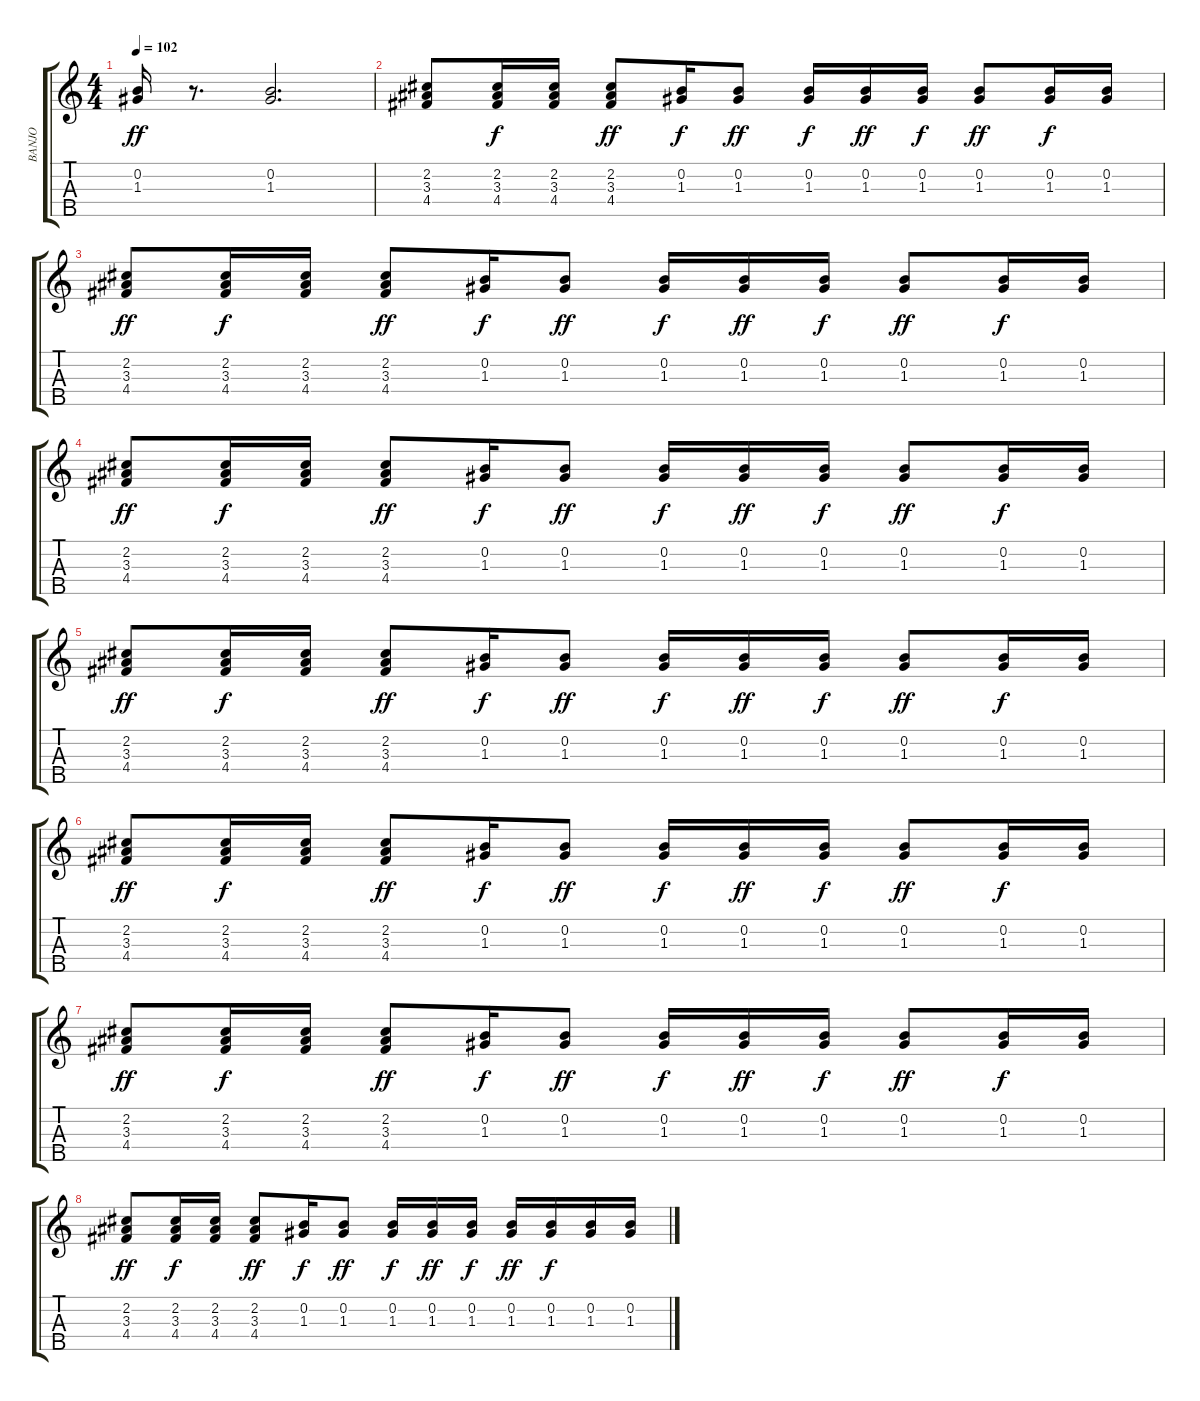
\track ("BANJO" "BANJO") {instrument banjo}
\staff {score tabs}
\tuning (D4 B3 G3 D3 G4) {hide}
\displaytranspose 12
\ts (4 4)
\tempo 102
\clef g2
\ks c
(0.2 1.3).16{dy ff} r.8{d} (0.2 1.3).2{d} |
(2.2 3.3 4.4).8 (2.2 3.3 4.4).16{dy f} (2.2 3.3 4.4).16 (2.2 3.3 4.4).8{dy ff} (0.2 1.3).16{dy f} (0.2 1.3).8{dy ff} (0.2 1.3).16{dy f} (0.2 1.3).16{dy ff} (0.2 1.3).16{dy f} (0.2 1.3).8{dy ff} (0.2 1.3).16{dy f} (0.2 1.3).16 |
(2.2 3.3 4.4).8{dy ff} (2.2 3.3 4.4).16{dy f} (2.2 3.3 4.4).16 (2.2 3.3 4.4).8{dy ff} (0.2 1.3).16{dy f} (0.2 1.3).8{dy ff} (0.2 1.3).16{dy f} (0.2 1.3).16{dy ff} (0.2 1.3).16{dy f} (0.2 1.3).8{dy ff} (0.2 1.3).16{dy f} (0.2 1.3).16 |
(2.2 3.3 4.4).8{dy ff} (2.2 3.3 4.4).16{dy f} (2.2 3.3 4.4).16 (2.2 3.3 4.4).8{dy ff} (0.2 1.3).16{dy f} (0.2 1.3).8{dy ff} (0.2 1.3).16{dy f} (0.2 1.3).16{dy ff} (0.2 1.3).16{dy f} (0.2 1.3).8{dy ff} (0.2 1.3).16{dy f} (0.2 1.3).16 |
(2.2 3.3 4.4).8{dy ff} (2.2 3.3 4.4).16{dy f} (2.2 3.3 4.4).16 (2.2 3.3 4.4).8{dy ff} (0.2 1.3).16{dy f} (0.2 1.3).8{dy ff} (0.2 1.3).16{dy f} (0.2 1.3).16{dy ff} (0.2 1.3).16{dy f} (0.2 1.3).8{dy ff} (0.2 1.3).16{dy f} (0.2 1.3).16 |
(2.2 3.3 4.4).8{dy ff} (2.2 3.3 4.4).16{dy f} (2.2 3.3 4.4).16 (2.2 3.3 4.4).8{dy ff} (0.2 1.3).16{dy f} (0.2 1.3).8{dy ff} (0.2 1.3).16{dy f} (0.2 1.3).16{dy ff} (0.2 1.3).16{dy f} (0.2 1.3).8{dy ff} (0.2 1.3).16{dy f} (0.2 1.3).16 |
(2.2 3.3 4.4).8{dy ff} (2.2 3.3 4.4).16{dy f} (2.2 3.3 4.4).16 (2.2 3.3 4.4).8{dy ff} (0.2 1.3).16{dy f} (0.2 1.3).8{dy ff} (0.2 1.3).16{dy f} (0.2 1.3).16{dy ff} (0.2 1.3).16{dy f} (0.2 1.3).8{dy ff} (0.2 1.3).16{dy f} (0.2 1.3).16 |
(2.2 3.3 4.4).8{dy ff} (2.2 3.3 4.4).16{dy f} (2.2 3.3 4.4).16 (2.2 3.3 4.4).8{dy ff} (0.2 1.3).16{dy f} (0.2 1.3).8{dy ff} (0.2 1.3).16{dy f} (0.2 1.3).16{dy ff} (0.2 1.3).16{dy f} (0.2 1.3).16{dy ff} (0.2 1.3).16{dy f} (0.2 1.3).16 (0.2 1.3).16
